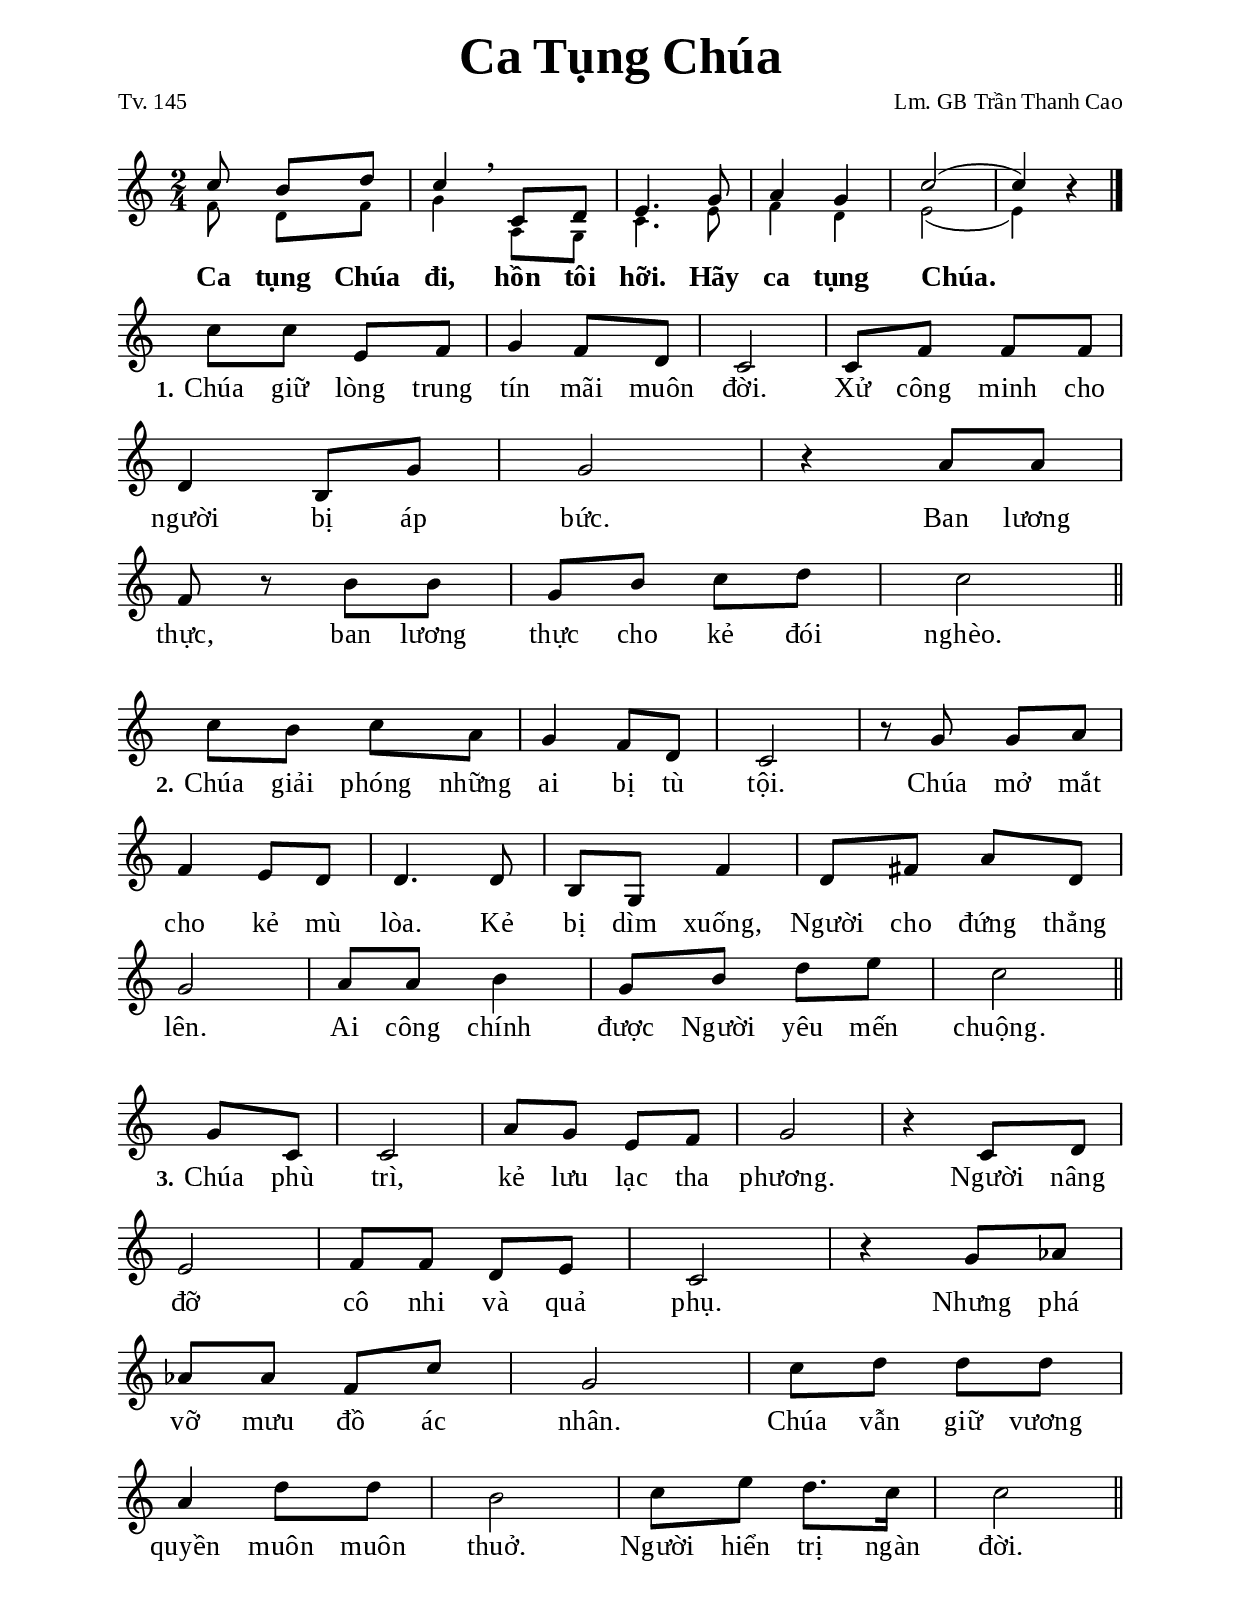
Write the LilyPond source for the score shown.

% Cài đặt chung
\version "2.22.1"
\include "english.ly"

\header {
  title = \markup { \fontsize #3 "Ca Tụng Chúa" }
  poet = "Tv. 145"
  composer = "Lm. GB Trần Thanh Cao"
  arranger = " "
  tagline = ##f
}

\paper {
  #(set-paper-size "a4")
  top-margin = 10\mm
  bottom-margin = 10\mm
  left-margin = 20\mm
  right-margin = 20\mm
  indent = #0
  #(define fonts
    (make-pango-font-tree
      "Liberation Serif"
      "Liberation Serif"
      "Liberation Serif"
      (/ 20 20)))
  page-count = #1
}

% Nhạc điệp khúc
nhacDiepKhucSop = \relative c'' {
  \partial 4. c8 b d |
  c4 \breathe c,8 d |
  e4. g8 |
  a4 g |
  c2 ( |
  c4) r \bar "|."
}

nhacDiepKhucBass = \relative c' {
  \partial 4. f8 d f |
  g4 a,8 g |
  c4. e8 |
  f4 d |
  e2 ( |
  e4) r
}

% Nhạc phiên khúc
nhacPhienKhucMot = \relative c'' {
  c8 c e, f |
  g4 f8 d |
  c2 |
  c8 f f f |
  d4 b8 g' |
  g2 |
  r4 a8 a |
  f r b b |
  g b c d |
  c2 \bar "||"
}

nhacPhienKhucHai = \relative c'' {
  c8 b c a |
  g4 f8 d |
  c2 |
  r8 g' g a |
  f4 e8 d |
  d4. d8 |
  b g f'4 |
  d8 fs a d, |
  g2 |
  a8 a b4 |
  g8 b d e |
  c2 \bar "||"
}

nhacPhienKhucBa = \relative c'' {
  \partial 4 g8 c, |
  c2 |
  a'8 g e f |
  g2 |
  r4 c,8 d |
  e2 |
  f8 f d e |
  c2 |
  r4 g'8 af |
  af af f c' |
  g2 |
  c8 d d d |
  a4 d8 d |
  b2 |
  c8 e d8. c16 |
  c2 \bar "||"
}

% Lời điệp khúc
loiDiepKhuc = \lyricmode {
  Ca tụng Chúa đi, hồn tôi hỡi.
  Hãy ca tụng Chúa.
}

% Lời phiên khúc
loiPhienKhucMot = \lyricmode {
  \set stanza = #"1."
  Chúa giữ lòng trung tín mãi muôn đời.
  Xử công minh cho người bị áp bức.
  Ban lương thực, ban lương thực cho kẻ đói nghèo.
}

loiPhienKhucHai = \lyricmode {
  \set stanza = #"2."
  Chúa giải phóng những ai bị tù tội.
  Chúa mở mắt cho kẻ mù lòa.
  Kẻ bị dìm xuống, Người cho đứng thẳng lên.
  Ai công chính được Người yêu mến chuộng.
}

loiPhienKhucBa = \lyricmode {
  \set stanza = #"3."
  Chúa phù trì, kẻ lưu lạc tha phương.
  Người nâng đỡ cô nhi và quả phụ.
  Nhưng phá vỡ mưu đồ ác nhân.
  Chúa vẫn giữ vương quyền muôn muôn thuở.
  Người hiển trị ngàn đời.
}

% Dàn trang
\score {
  \new ChoirStaff <<
    \new Staff = diepKhuc \with {
        \consists "Merge_rests_engraver"
        %\magnifyStaff #(magstep +1)
      }
      <<
      \new Voice = beSop {
        \voiceOne \key c \major \time 2/4 \nhacDiepKhucSop
      }
      \new Voice = beBas {
        \override NoteHead.font-size = #-2
        \voiceTwo \key c \major \time 2/4 \nhacDiepKhucBass
      }
    >>
    \new Lyrics \lyricsto beSop \loiDiepKhuc
  >>
  \layout {
    ragged-last = ##f
    \override Lyrics.LyricText.font-series = #'bold
    \override Lyrics.LyricText.font-size = #+2
    \override Lyrics.LyricSpace.minimum-distance = #2.2
    \override Score.BarNumber.break-visibility = ##(#f #f #f)
    \override Score.SpacingSpanner.uniform-stretching = ##t
  }
}

\score {
  \new ChoirStaff <<
    \new Staff = phienKhuc \with {
        %\magnifyStaff #(magstep +1)
      }
      <<
      \new Voice = beSop {
        \key c \major \time 2/4 \nhacPhienKhucMot
      }
    >>
    \new Lyrics \lyricsto beSop \loiPhienKhucMot
  >>
  \layout {
    \override Staff.TimeSignature.transparent = ##t
    \override Lyrics.LyricText.font-size = #+2
    \override Lyrics.LyricSpace.minimum-distance = #2.5
    \override Score.BarNumber.break-visibility = ##(#f #f #f)
    \override Score.SpacingSpanner.uniform-stretching = ##t
  }
}

\score {
  \new ChoirStaff <<
    \new Staff = phienKhuc \with {
        %\magnifyStaff #(magstep +1)
      }
      <<
      \new Voice = beSop {
        \key c \major \time 2/4 \nhacPhienKhucHai
      }
    >>
    \new Lyrics \lyricsto beSop \loiPhienKhucHai
  >>
  \layout {
    \override Staff.TimeSignature.transparent = ##t
    \override Lyrics.LyricText.font-size = #+2
    \override Lyrics.LyricSpace.minimum-distance = #2.5
    \override Score.BarNumber.break-visibility = ##(#f #f #f)
    \override Score.SpacingSpanner.uniform-stretching = ##t
  }
}

\score {
  \new ChoirStaff <<
    \new Staff = phienKhuc \with {
        %\magnifyStaff #(magstep +1)
      }
      <<
      \new Voice = beSop {
        \key c \major \time 2/4 \nhacPhienKhucBa
      }
    >>
    \new Lyrics \lyricsto beSop \loiPhienKhucBa
  >>
  \layout {
    \override Staff.TimeSignature.transparent = ##t
    \override Lyrics.LyricText.font-size = #+2
    \override Lyrics.LyricSpace.minimum-distance = #2.5
    \override Score.BarNumber.break-visibility = ##(#f #f #f)
    \override Score.SpacingSpanner.uniform-stretching = ##t
  }
}
